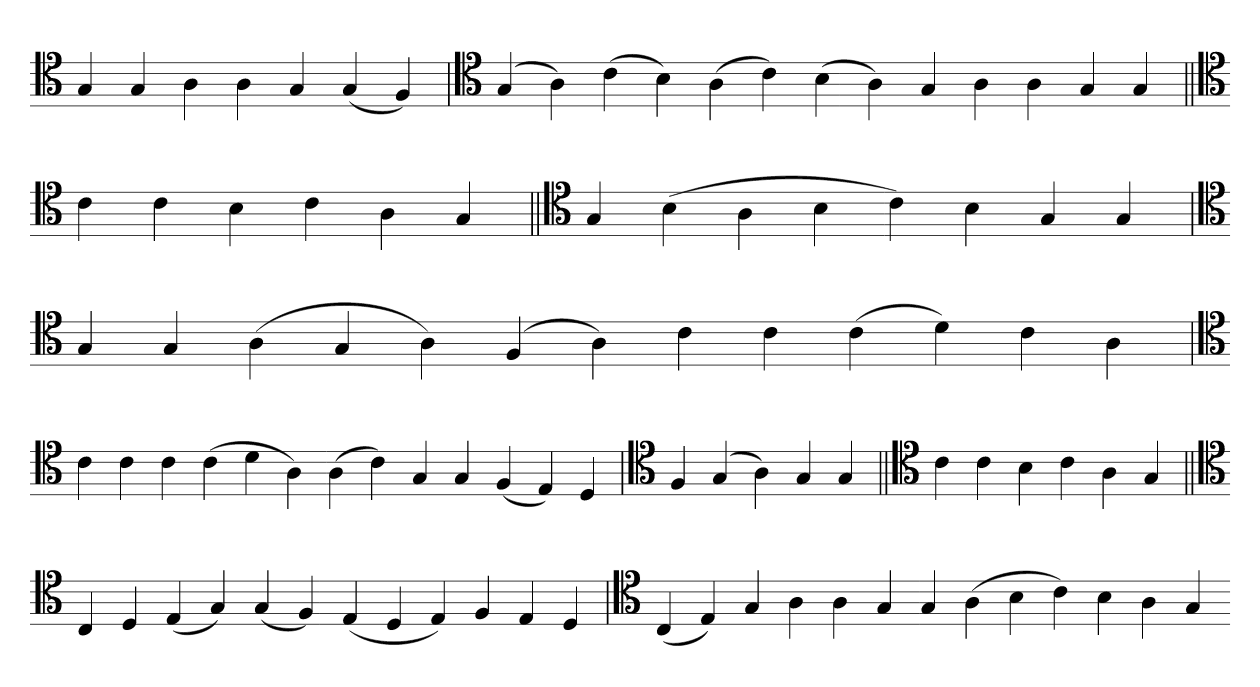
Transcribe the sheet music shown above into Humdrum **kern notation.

**kern
*part1
*staff1
*clefC4
=
4G
4G
4A
4A
4G
(4G
4F)
=`
*clefC4
(4G
4A)
(4c
4B)
(4A
4c)
(4B
4A)
4G
4A
4A
4G
4G
=||
*clefC4
4c
4c
4B
4c
4A
4G
=||
*clefC4
4G
(4B
4A
4B
4c)
4B
4G
4G
=`
*clefC4
4G
4G
(4A
4G
4A)
(4F
4A)
4c
4c
(4c
4d)
4c
4A
='
*clefC4
4c
4c
4c
(4c
4d
4A)
(4A
4c)
4G
4G
(4F
4E)
4D
=`
*clefC4
4F
(4G
4A)
4G
4G
=||
*clefC4
4c
4c
4B
4c
4A
4G
=||
*clefC4
4C
4D
(4E
4G)
(4G
4F)
(4E
4D
4E)
4F
4E
4D
='
*clefC4
(4C
4E)
4G
4A
4A
4G
4G
(4A
4B
4c)
4B
4A
4G
=-
*-
